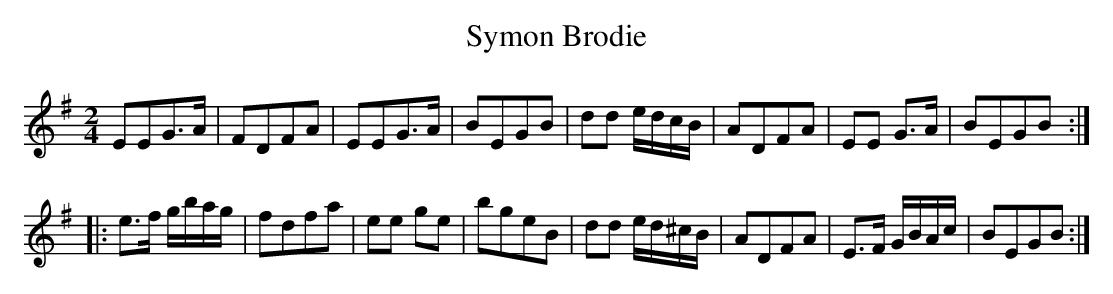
X:1
T:Symon Brodie
M:2/4
L:1/8
K:Em
EEG>A| FDFA| EEG>A| BEGB|\
dd e/d/c/B/| ADFA| EE G>A| BEGB:|
|:e>f g/b/a/g/| fdfa| ee ge| bgeB|\
dd e/d/^c/B/| ADFA| E>F G/B/A/c/| BEGB:|
